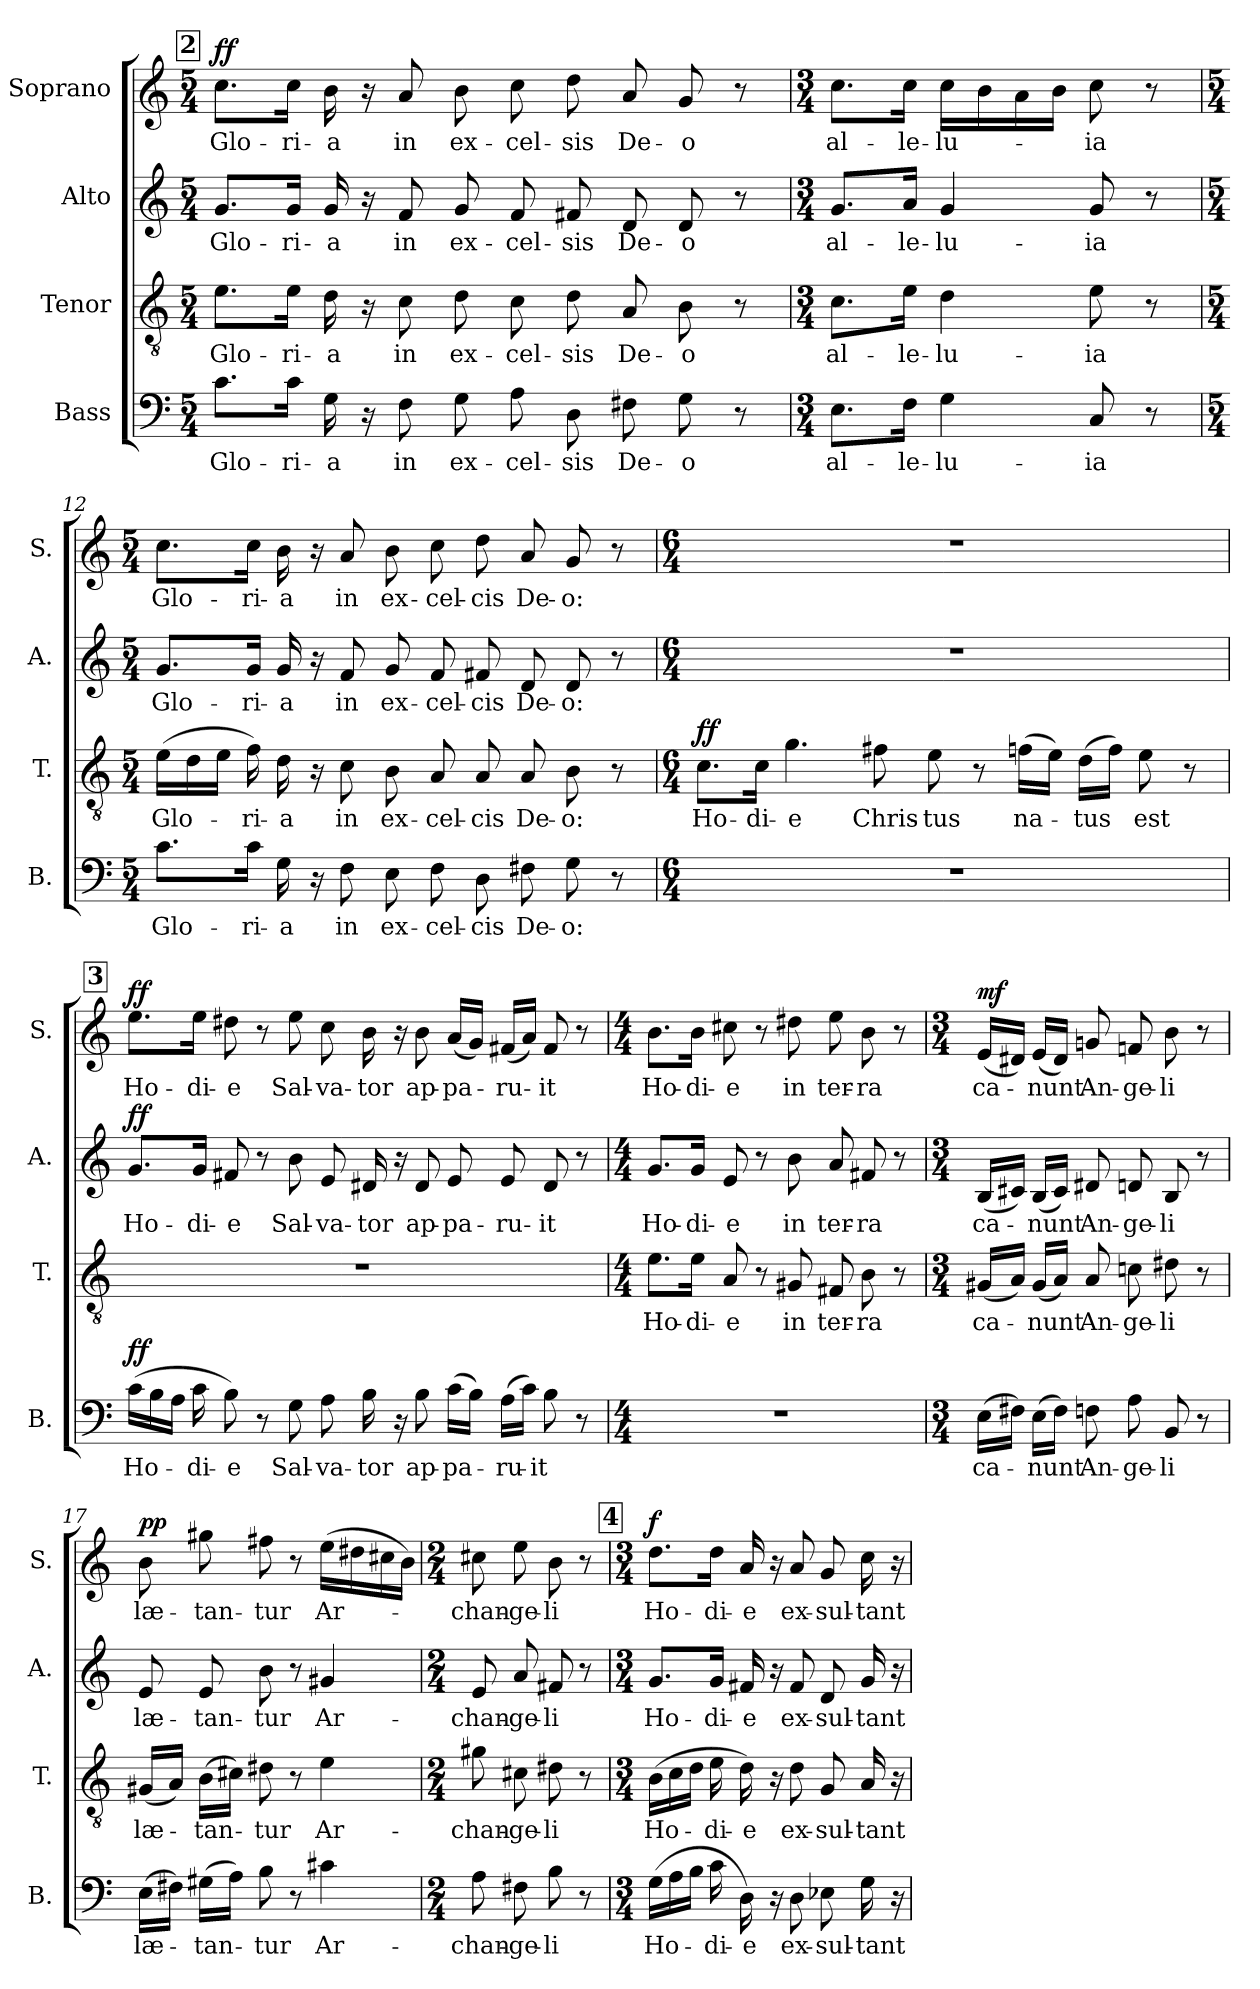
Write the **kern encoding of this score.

**kern	**text	**dynam	**kern	**text	**dynam	**kern	**text	**dynam	**kern	**text	**dynam
*part4	*part4	*part4	*part3	*part3	*part3	*part2	*part2	*part2	*part1	*part1	*part1
*staff4	*staff4	*staff4	*staff3	*staff3	*staff3	*staff2	*staff2	*staff2	*staff1	*staff1	*staff1
*I"Bass	*	*	*I"Tenor	*	*	*I"Alto	*	*	*I"Soprano	*	*
*I'B.	*	*	*I'T.	*	*	*I'A.	*	*	*I'S.	*	*
*clefF4	*	*	*clefGv2	*	*	*clefG2	*	*	*clefG2	*	*
*k[]	*	*	*k[]	*	*	*k[]	*	*	*k[]	*	*
*M5/4	*	*	*M5/4	*	*	*M5/4	*	*	*M5/4	*	*
!!LO:REH:place=s1:a:B:fs=14:t=2
=10	=10	=10	=10	=10	=10	=10	=10	=10	=10	=10	=10
!	!LO:LY:b	!	!	!LO:LY:b	!	!	!LO:LY:b	!	!	!LO:LY:b	!LO:DY:a
8.c\L	Glo-	.	8.e\L	Glo-	.	8.g/L	Glo-	.	8.cc\L	Glo-	ff
!	!LO:LY:b	!	!	!LO:LY:b	!	!	!LO:LY:b	!	!	!LO:LY:b	!
16c\Jk	-ri-	.	16e\Jk	-ri-	.	16g/Jk	-ri-	.	16cc\Jk	-ri-	.
!	!LO:LY:b	!	!	!LO:LY:b	!	!	!LO:LY:b	!	!	!LO:LY:b	!
16G\	-a	.	16d\	-a	.	16g/	-a	.	16b\	-a	.
16r	.	.	16r	.	.	16r	.	.	16r	.	.
!	!LO:LY:b	!	!	!LO:LY:b	!	!	!LO:LY:b	!	!	!LO:LY:b	!
8F\	in	.	8c\	in	.	8f/	in	.	8a/	in	.
!	!LO:LY:b	!	!	!LO:LY:b	!	!	!LO:LY:b	!	!	!LO:LY:b	!
8G\	ex-	.	8d\	ex-	.	8g/	ex-	.	8b\	ex-	.
!	!LO:LY:b	!	!	!LO:LY:b	!	!	!LO:LY:b	!	!	!LO:LY:b	!
8A\	-cel-	.	8c\	-cel-	.	8f/	-cel-	.	8cc\	-cel-	.
!	!LO:LY:b	!	!	!LO:LY:b	!	!	!LO:LY:b	!	!	!LO:LY:b	!
8D\	-sis	.	8d\	-sis	.	8f#X/	-sis	.	8dd\	-sis	.
!	!LO:LY:b	!	!	!LO:LY:b	!	!	!LO:LY:b	!	!	!LO:LY:b	!
8F#X\	De-	.	8A/	De-	.	8d/	De-	.	8a/	De-	.
!	!LO:LY:b	!	!	!LO:LY:b	!	!	!LO:LY:b	!	!	!LO:LY:b	!
8G\	-o	.	8B\	-o	.	8d/	-o	.	8g/	-o	.
8r	.	.	8r	.	.	8r	.	.	8r	.	.
!!LO:LB:g=z
=11	=11	=11	=11	=11	=11	=11	=11	=11	=11	=11	=11
*M3/4	*	*	*M3/4	*	*	*M3/4	*	*	*M3/4	*	*
!	!LO:LY:b	!	!	!LO:LY:b	!	!	!LO:LY:b	!	!	!LO:LY:b	!
8.E\L	al-	.	8.c\L	al-	.	8.g/L	al-	.	8.cc\L	al-	.
!	!LO:LY:b	!	!	!LO:LY:b	!	!	!LO:LY:b	!	!	!LO:LY:b	!
16F\Jk	-le-	.	16e\Jk	-le-	.	16a/Jk	-le-	.	16cc\Jk	-le-	.
!	!LO:LY:b	!	!	!LO:LY:b	!	!	!LO:LY:b	!	!	!LO:LY:b	!
4G\	-lu-	.	4d\	-lu-	.	4g/	-lu-	.	16cc\LL	-lu-	.
.	.	.	.	.	.	.	.	.	16b\	.	.
.	.	.	.	.	.	.	.	.	16a\	.	.
.	.	.	.	.	.	.	.	.	16b\JJ	.	.
!	!LO:LY:b	!	!	!LO:LY:b	!	!	!LO:LY:b	!	!	!LO:LY:b	!
8C/	-ia	.	8e\	-ia	.	8g/	-ia	.	8cc\	-ia	.
8r	.	.	8r	.	.	8r	.	.	8r	.	.
=12	=12	=12	=12	=12	=12	=12	=12	=12	=12	=12	=12
*M5/4	*	*	*M5/4	*	*	*M5/4	*	*	*M5/4	*	*
!	!LO:LY:b	!	!	!LO:LY:b	!	!	!LO:LY:b	!	!	!LO:LY:b	!
8.c\L	Glo-	.	(>16e\LL	Glo-	.	8.g/L	Glo-	.	8.cc\L	Glo-	.
.	.	.	16d\	.	.	.	.	.	.	.	.
.	.	.	16e\JJ	.	.	.	.	.	.	.	.
!	!LO:LY:b	!	!	!LO:LY:b	!	!	!LO:LY:b	!	!	!LO:LY:b	!
16c\Jk	-ri-	.	16f\)	-ri-	.	16g/Jk	-ri-	.	16cc\Jk	-ri-	.
!	!LO:LY:b	!	!	!LO:LY:b	!	!	!LO:LY:b	!	!	!LO:LY:b	!
16G\	-a	.	16d\	-a	.	16g/	-a	.	16b\	-a	.
16r	.	.	16r	.	.	16r	.	.	16r	.	.
!	!LO:LY:b	!	!	!LO:LY:b	!	!	!LO:LY:b	!	!	!LO:LY:b	!
8F\	in	.	8c\	in	.	8f/	in	.	8a/	in	.
!	!LO:LY:b	!	!	!LO:LY:b	!	!	!LO:LY:b	!	!	!LO:LY:b	!
8E\	ex-	.	8B\	ex-	.	8g/	ex-	.	8b\	ex-	.
!	!LO:LY:b	!	!	!LO:LY:b	!	!	!LO:LY:b	!	!	!LO:LY:b	!
8F\	-cel-	.	8A/	-cel-	.	8f/	-cel-	.	8cc\	-cel-	.
!	!LO:LY:b	!	!	!LO:LY:b	!	!	!LO:LY:b	!	!	!LO:LY:b	!
8D\	-cis	.	8A/	-cis	.	8f#X/	-cis	.	8dd\	-cis	.
!	!LO:LY:b	!	!	!LO:LY:b	!	!	!LO:LY:b	!	!	!LO:LY:b	!
8F#X\	De-	.	8A/	De-	.	8d/	De-	.	8a/	De-	.
!	!LO:LY:b	!	!	!LO:LY:b	!	!	!LO:LY:b	!	!	!LO:LY:b	!
8G\	-o:	.	8B\	-o:	.	8d/	-o:	.	8g/	-o:	.
8r	.	.	8r	.	.	8r	.	.	8r	.	.
!!LO:LB:g=z
=13	=13	=13	=13	=13	=13	=13	=13	=13	=13	=13	=13
*M6/4	*	*	*M6/4	*	*	*M6/4	*	*	*M6/4	*	*
!	!	!	!	!LO:LY:b	!LO:DY:a	!	!	!	!	!	!
1.r	.	.	8.c\L	Ho-	ff	1.r	.	.	1.r	.	.
!	!	!	!	!LO:LY:b	!	!	!	!	!	!	!
.	.	.	16c\Jk	-di-	.	.	.	.	.	.	.
!	!	!	!	!LO:LY:b	!	!	!	!	!	!	!
.	.	.	4.g\	-e	.	.	.	.	.	.	.
!	!	!	!	!LO:LY:b	!	!	!	!	!	!	!
.	.	.	8f#X\	Chris-	.	.	.	.	.	.	.
!	!	!	!	!LO:LY:b	!	!	!	!	!	!	!
.	.	.	8e\	-tus	.	.	.	.	.	.	.
.	.	.	8r	.	.	.	.	.	.	.	.
!	!	!	!	!LO:LY:b	!	!	!	!	!	!	!
.	.	.	(>16fn\LL	na-	.	.	.	.	.	.	.
.	.	.	16e\JJ)	.	.	.	.	.	.	.	.
!	!	!	!	!LO:LY:b	!	!	!	!	!	!	!
.	.	.	(>16d\LL	-tus	.	.	.	.	.	.	.
.	.	.	16f\JJ)	.	.	.	.	.	.	.	.
!	!	!	!	!LO:LY:b	!	!	!	!	!	!	!
.	.	.	8e\	est	.	.	.	.	.	.	.
.	.	.	8r	.	.	.	.	.	.	.	.
!!LO:REH:place=s1:a:B:fs=14:t=3
=14	=14	=14	=14	=14	=14	=14	=14	=14	=14	=14	=14
!	!LO:LY:b	!LO:DY:a	!	!	!	!	!LO:LY:b	!LO:DY:a	!	!LO:LY:b	!LO:DY:a
(>16c\LL	Ho-	ff	1.r	.	.	8.g/L	Ho-	ff	8.ee\L	Ho-	ff
16B\	.	.	.	.	.	.	.	.	.	.	.
16A\JJ	.	.	.	.	.	.	.	.	.	.	.
!	!LO:LY:b	!	!	!	!	!	!LO:LY:b	!	!	!LO:LY:b	!
16c\	-di-	.	.	.	.	16g/Jk	-di-	.	16ee\Jk	-di-	.
!	!LO:LY:b	!	!	!	!	!	!LO:LY:b	!	!	!LO:LY:b	!
8B\)	-e	.	.	.	.	8f#X/	-e	.	8dd#X\	-e	.
8r	.	.	.	.	.	8r	.	.	8r	.	.
!	!LO:LY:b	!	!	!	!	!	!LO:LY:b	!	!	!LO:LY:b	!
8G\	Sal-	.	.	.	.	8b\	Sal-	.	8ee\	Sal-	.
!	!LO:LY:b	!	!	!	!	!	!LO:LY:b	!	!	!LO:LY:b	!
8A\	-va-	.	.	.	.	8e/	-va-	.	8cc\	-va-	.
!	!LO:LY:b	!	!	!	!	!	!LO:LY:b	!	!	!LO:LY:b	!
16B\	-tor	.	.	.	.	16d#X/	-tor	.	16b\	-tor	.
16r	.	.	.	.	.	16r	.	.	16r	.	.
!	!LO:LY:b	!	!	!	!	!	!LO:LY:b	!	!	!LO:LY:b	!
8B\	ap-	.	.	.	.	8d#/	ap-	.	8b\	ap-	.
!	!LO:LY:b	!	!	!	!	!	!LO:LY:b	!	!	!LO:LY:b	!
(>16c\LL	-pa-	.	.	.	.	8e/	-pa-	.	(<16a/LL	-pa-	.
16B\JJ)	.	.	.	.	.	.	.	.	16g/JJ)	.	.
!	!LO:LY:b	!	!	!	!	!	!LO:LY:b	!	!	!LO:LY:b	!
(>16A\LL	-ru-	.	.	.	.	8e/	-ru-	.	(<16f#X/LL	-ru-	.
16c\JJ)	.	.	.	.	.	.	.	.	16a/JJ)	.	.
!	!LO:LY:b	!	!	!	!	!	!LO:LY:b	!	!	!LO:LY:b	!
8B\	-it	.	.	.	.	8d#/	-it	.	8f#/	-it	.
8r	.	.	.	.	.	8r	.	.	8r	.	.
!!LO:PB:g=z
=15	=15	=15	=15	=15	=15	=15	=15	=15	=15	=15	=15
*M4/4	*	*	*M4/4	*	*	*M4/4	*	*	*M4/4	*	*
!	!	!	!	!LO:LY:b	!	!	!LO:LY:b	!	!	!LO:LY:b	!LO:DY:a
!	!	!	!	!	!	!	!	!	!	!	!LO:DY:n=1:a
1r	.	.	8.e\L	Ho-	.	8.g/L	Ho-	.	8.b\L	Ho-	p other-dynamics
!	!	!	!	!LO:LY:b	!	!	!LO:LY:b	!	!	!LO:LY:b	!
.	.	.	16e\Jk	-di-	.	16g/Jk	-di-	.	16b\Jk	-di-	.
!	!	!	!	!LO:LY:b	!	!	!LO:LY:b	!	!	!LO:LY:b	!
.	.	.	8A/	-e	.	8e/	-e	.	8cc#X\	-e	.
.	.	.	8r	.	.	8r	.	.	8r	.	.
!	!	!	!	!LO:LY:b	!	!	!LO:LY:b	!	!	!LO:LY:b	!
.	.	.	8G#X/	in	.	8b\	in	.	8dd#X\	in	.
!	!	!	!	!LO:LY:b	!	!	!LO:LY:b	!	!	!LO:LY:b	!
.	.	.	8F#X/	ter-	.	8a/	ter-	.	8ee\	ter-	.
!	!	!	!	!LO:LY:b	!	!	!LO:LY:b	!	!	!LO:LY:b	!
.	.	.	8B\	-ra	.	8f#X/	-ra	.	8b\	-ra	.
.	.	.	8r	.	.	8r	.	.	8r	.	.
=16	=16	=16	=16	=16	=16	=16	=16	=16	=16	=16	=16
*M3/4	*	*	*M3/4	*	*	*M3/4	*	*	*M3/4	*	*
!	!LO:LY:b	!	!	!LO:LY:b	!	!	!LO:LY:b	!	!	!LO:LY:b	!LO:DY:a
(>16E\LL	ca-	.	(<16G#X/LL	ca-	.	(<16B/LL	ca-	.	(<16e/LL	ca-	mf
16F#X\JJ)	.	.	16A/JJ)	.	.	16c#X/JJ)	.	.	16d#X/JJ)	.	.
!	!LO:LY:b	!	!	!LO:LY:b	!	!	!LO:LY:b	!	!	!LO:LY:b	!
(>16E\LL	-nunt	.	(<16G#/LL	-nunt	.	(<16B/LL	-nunt	.	(<16e/LL	-nunt	.
16F#\JJ)	.	.	16A/JJ)	.	.	16c#/JJ)	.	.	16d#/JJ)	.	.
!	!LO:LY:b	!	!	!LO:LY:b	!	!	!LO:LY:b	!	!	!LO:LY:b	!
8Fn\	An-	.	8A/	An-	.	8d#X/	An-	.	8gn/	An-	.
!	!LO:LY:b	!	!	!LO:LY:b	!	!	!LO:LY:b	!	!	!LO:LY:b	!
8A\	-ge-	.	8cn\	-ge-	.	8dn/	-ge-	.	8fn/	-ge-	.
!	!LO:LY:b	!	!	!LO:LY:b	!	!	!LO:LY:b	!	!	!LO:LY:b	!
8BB/	-li	.	8d#X\	-li	.	8B/	-li	.	8b\	-li	.
8r	.	.	8r	.	.	8r	.	.	8r	.	.
!!LO:LB:g=z
=17	=17	=17	=17	=17	=17	=17	=17	=17	=17	=17	=17
!	!LO:LY:b	!	!	!LO:LY:b	!	!	!LO:LY:b	!	!	!LO:LY:b	!LO:DY:a
(>16E\LL	læ-	.	(<16G#X/LL	læ-	.	8e/	læ-	.	8b\	læ-	pp
16F#X\JJ)	.	.	16A/JJ)	.	.	.	.	.	.	.	.
!	!LO:LY:b	!	!	!LO:LY:b	!	!	!LO:LY:b	!	!	!LO:LY:b	!
(>16G#X\LL	-tan-	.	(>16B\LL	-tan-	.	8e/	-tan-	.	8gg#X\	-tan-	.
16A\JJ)	.	.	16c#X\JJ)	.	.	.	.	.	.	.	.
!	!LO:LY:b	!	!	!LO:LY:b	!	!	!LO:LY:b	!	!	!LO:LY:b	!
8B\	-tur	.	8d#X\	-tur	.	8b\	-tur	.	8ff#X\	-tur	.
8r	.	.	8r	.	.	8r	.	.	8r	.	.
!	!LO:LY:b	!	!	!LO:LY:b	!	!	!LO:LY:b	!	!	!LO:LY:b	!
4c#X\	Ar-	.	4e\	Ar-	.	4g#X/	Ar-	.	(>16ee\LL	Ar-	.
.	.	.	.	.	.	.	.	.	16dd#X\	.	.
.	.	.	.	.	.	.	.	.	16cc#X\	.	.
.	.	.	.	.	.	.	.	.	16b\JJ)	.	.
=18	=18	=18	=18	=18	=18	=18	=18	=18	=18	=18	=18
*M2/4	*	*	*M2/4	*	*	*M2/4	*	*	*M2/4	*	*
!	!LO:LY:b	!	!	!LO:LY:b	!	!	!LO:LY:b	!	!	!LO:LY:b	!
8A\	-chan-	.	8g#X\	-chan-	.	8e/	-chan-	.	8cc#X\	-chan-	.
!	!LO:LY:b	!	!	!LO:LY:b	!	!	!LO:LY:b	!	!	!LO:LY:b	!
8F#X\	-ge-	.	8c#X\	-ge-	.	8a/	-ge-	.	8ee\	-ge-	.
!	!LO:LY:b	!	!	!LO:LY:b	!	!	!LO:LY:b	!	!	!LO:LY:b	!
8B\	-li	.	8d#X\	-li	.	8f#X/	-li	.	8b\	-li	.
8r	.	.	8r	.	.	8r	.	.	8r	.	.
!!LO:LB:g=z
!!LO:REH:place=s1:a:B:fs=14:t=4
=19	=19	=19	=19	=19	=19	=19	=19	=19	=19	=19	=19
*M3/4	*	*	*M3/4	*	*	*M3/4	*	*	*M3/4	*	*
!	!LO:LY:b	!	!	!LO:LY:b	!	!	!LO:LY:b	!	!	!LO:LY:b	!LO:DY:a
(>16G\LL	Ho-	.	(>16B\LL	Ho-	.	8.g/L	Ho-	.	8.dd\L	Ho-	f
16A\	.	.	16c\	.	.	.	.	.	.	.	.
16B\JJ	.	.	16d\JJ	.	.	.	.	.	.	.	.
!	!LO:LY:b	!	!	!LO:LY:b	!	!	!LO:LY:b	!	!	!LO:LY:b	!
16c\	-di-	.	16e\	-di-	.	16g/Jk	-di-	.	16dd\Jk	-di-	.
!	!LO:LY:b	!	!	!LO:LY:b	!	!	!LO:LY:b	!	!	!LO:LY:b	!
16D\)	-e	.	16d\)	-e	.	16f#X/	-e	.	16a/	-e	.
16r	.	.	16r	.	.	16r	.	.	16r	.	.
!	!LO:LY:b	!	!	!LO:LY:b	!	!	!LO:LY:b	!	!	!LO:LY:b	!
8D\	ex-	.	8d\	ex-	.	8f#/	ex-	.	8a/	ex-	.
!	!LO:LY:b	!	!	!LO:LY:b	!	!	!LO:LY:b	!	!	!LO:LY:b	!
8E-X\	-sul-	.	8G/	-sul-	.	8d/	-sul-	.	8g/	-sul-	.
!	!LO:LY:b	!	!	!LO:LY:b	!	!	!LO:LY:b	!	!	!LO:LY:b	!
16G\	-tant	.	16A/	-tant	.	16g/	-tant	.	16cc\	-tant	.
16r	.	.	16r	.	.	16r	.	.	16r	.	.
=	=	=	=	=	=	=	=	=	=	=	=
*-	*-	*-	*-	*-	*-	*-	*-	*-	*-	*-	*-
